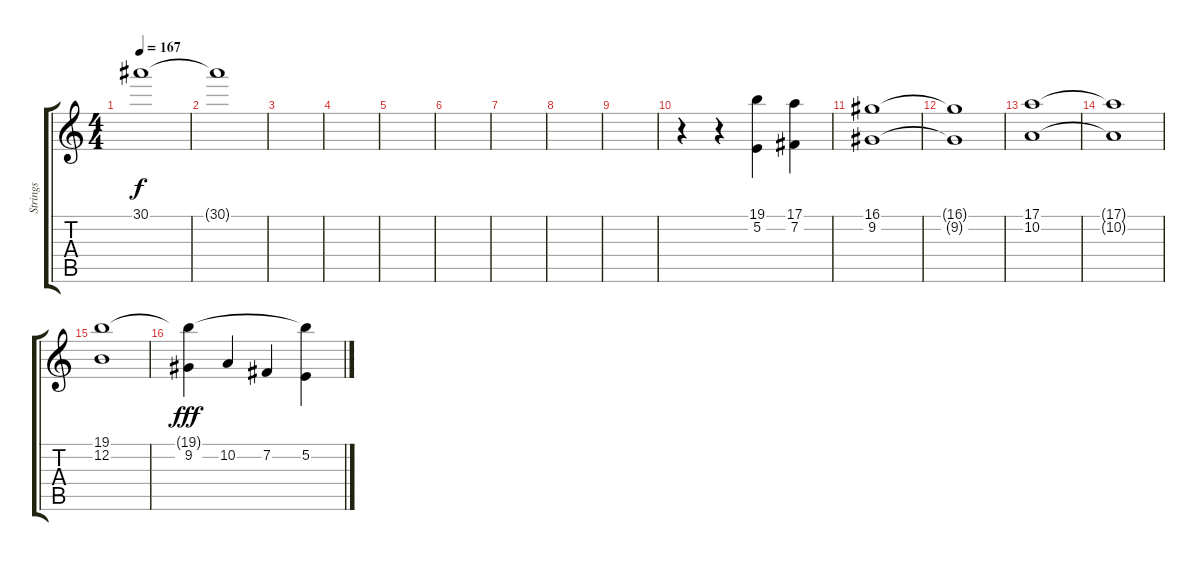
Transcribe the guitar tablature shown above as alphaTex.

\track ("Strings" "Strings") {instrument stringensemble2}
\staff {score tabs}
\tuning (E4 B3 G3 D3 A2 E2) {hide}
\ts (4 4)
\tempo 167
\clef g2
\ks c
30.1{t}.1{dy f volume 2} |
30.1{t}.1 |
|
|
|
|
|
|
|
r.4{volume 8} r.4 (19.1 5.2).4 (17.1 7.2).4 |
(16.1 9.2).1{volume 9} |
(16.1{t} 9.2{t}).1 |
(17.1 10.2).1 |
(17.1{t} 10.2{t}).1 |
(19.1 12.2).1 |
(19.1{t} 9.2).4{dy fff} 10.2.4 7.2.4 (19.1{t} 5.2).4
